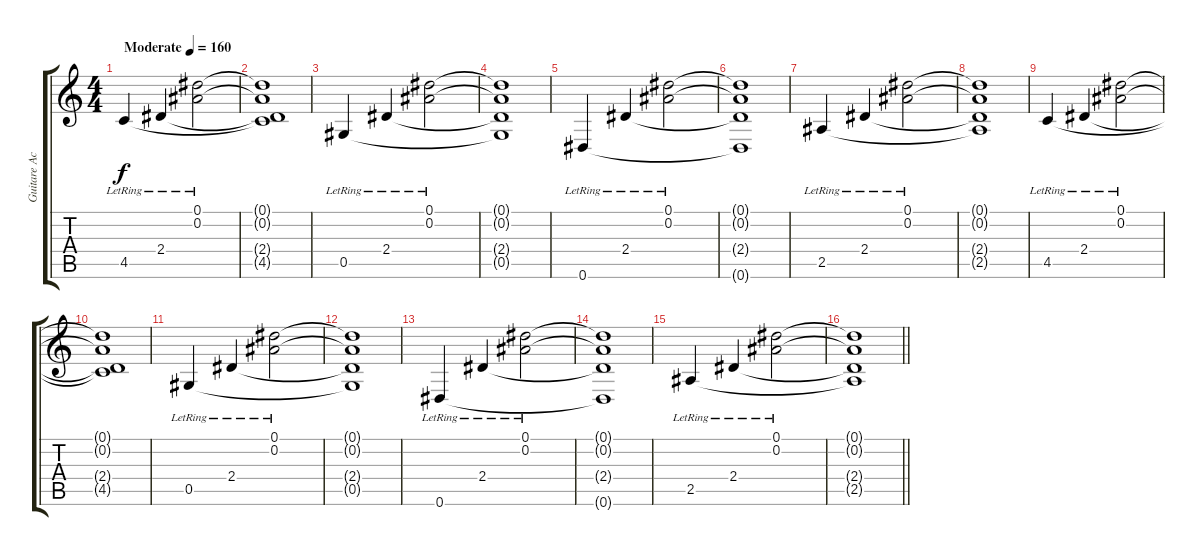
\track ("Guitare Acoustique 1" "Guitare Ac") {instrument acousticguitarsteel}
\staff {score tabs}
\tuning (Eb4 Bb3 Gb3 Db3 Ab2 Eb2) {hide}
\ts (4 4)
\tempo (160 "Moderate")
\clef g2
\ks c
4.5{lr}.4{dy f instrument acousticguitarsteel} 2.4{lr}.4 (0.1{lr} 0.2{lr}).2 |
(0.1{t} 0.2{t} 2.4{t} 4.5{t}).1 |
0.5{lr}.4 2.4{lr}.4 (0.1{lr} 0.2{lr}).2 |
(0.1{t} 0.2{t} 2.4{t} 0.5{t}).1 |
0.6{lr}.4 2.4{lr}.4 (0.1{lr} 0.2{lr}).2 |
(0.1{t} 0.2{t} 2.4{t} 0.6{t}).1 |
2.5{lr}.4 2.4{lr}.4 (0.1{lr} 0.2{lr}).2 |
(0.1{t} 0.2{t} 2.4{t} 2.5{t}).1 |
4.5{lr}.4 2.4{lr}.4 (0.1{lr} 0.2{lr}).2 |
(0.1{t} 0.2{t} 2.4{t} 4.5{t}).1 |
0.5{lr}.4 2.4{lr}.4 (0.1{lr} 0.2{lr}).2 |
(0.1{t} 0.2{t} 2.4{t} 0.5{t}).1 |
0.6{lr}.4 2.4{lr}.4 (0.1{lr} 0.2{lr}).2 |
(0.1{t} 0.2{t} 2.4{t} 0.6{t}).1 |
2.5{lr}.4 2.4{lr}.4 (0.1{lr} 0.2{lr}).2 |
\barLineRight lightlight
(0.1{t} 0.2{t} 2.4{t} 2.5{t}).1
